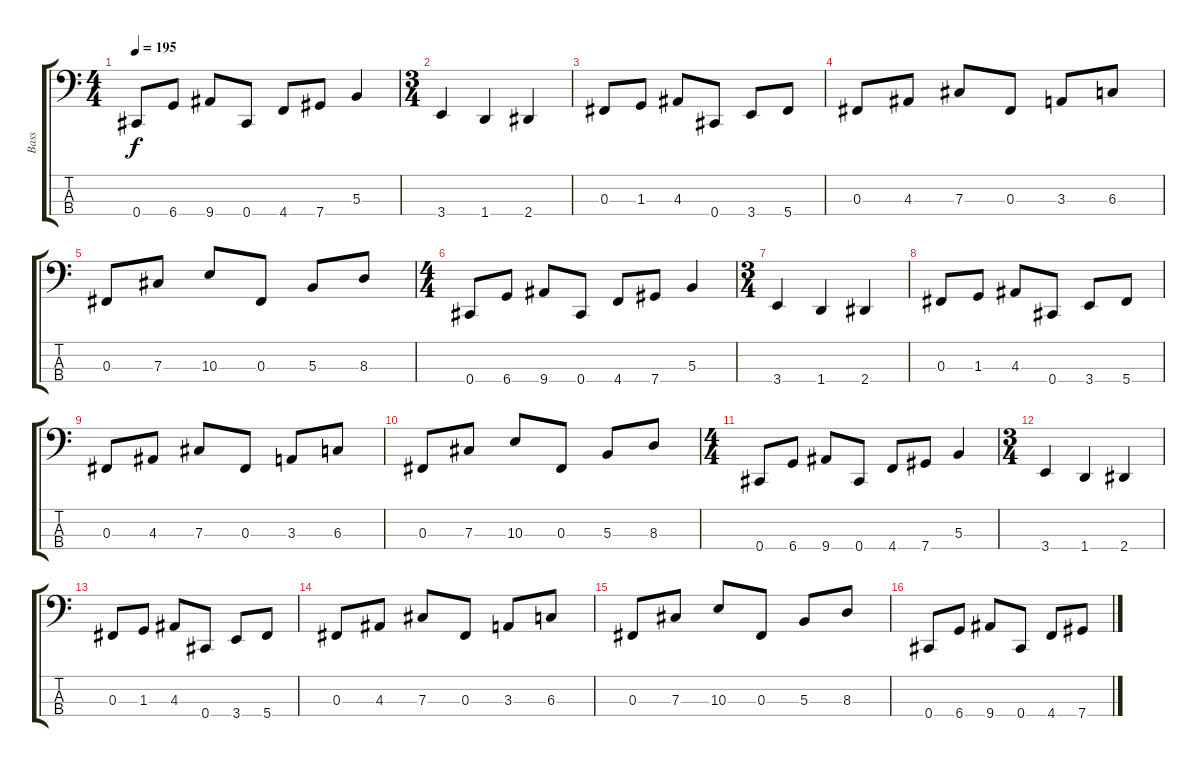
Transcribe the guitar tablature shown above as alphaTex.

\track ("Bass" "Bass") {instrument electricbassfinger}
\staff {score tabs}
\tuning (E2 B1 Gb1 Db1) {hide}
\ts (4 4)
\tempo 195
\clef f4
\ks c
0.4.8{dy f} 6.4.8 9.4.8 0.4.8 4.4.8 7.4.8 5.3.4 |
\ts (3 4)
3.4.4 1.4.4 2.4.4 |
0.3.8 1.3.8 4.3.8 0.4.8 3.4.8 5.4.8 |
0.3.8 4.3.8 7.3.8 0.3.8 3.3.8 6.3.8 |
0.3.8 7.3.8 10.3.8 0.3.8 5.3.8 8.3.8 |
\ts (4 4)
0.4.8 6.4.8 9.4.8 0.4.8 4.4.8 7.4.8 5.3.4 |
\ts (3 4)
3.4.4 1.4.4 2.4.4 |
0.3.8 1.3.8 4.3.8 0.4.8 3.4.8 5.4.8 |
0.3.8 4.3.8 7.3.8 0.3.8 3.3.8 6.3.8 |
0.3.8 7.3.8 10.3.8 0.3.8 5.3.8 8.3.8 |
\ts (4 4)
0.4.8 6.4.8 9.4.8 0.4.8 4.4.8 7.4.8 5.3.4 |
\ts (3 4)
3.4.4 1.4.4 2.4.4 |
0.3.8 1.3.8 4.3.8 0.4.8 3.4.8 5.4.8 |
0.3.8 4.3.8 7.3.8 0.3.8 3.3.8 6.3.8 |
0.3.8 7.3.8 10.3.8 0.3.8 5.3.8 8.3.8 |
0.4.8 6.4.8 9.4.8 0.4.8 4.4.8 7.4.8
